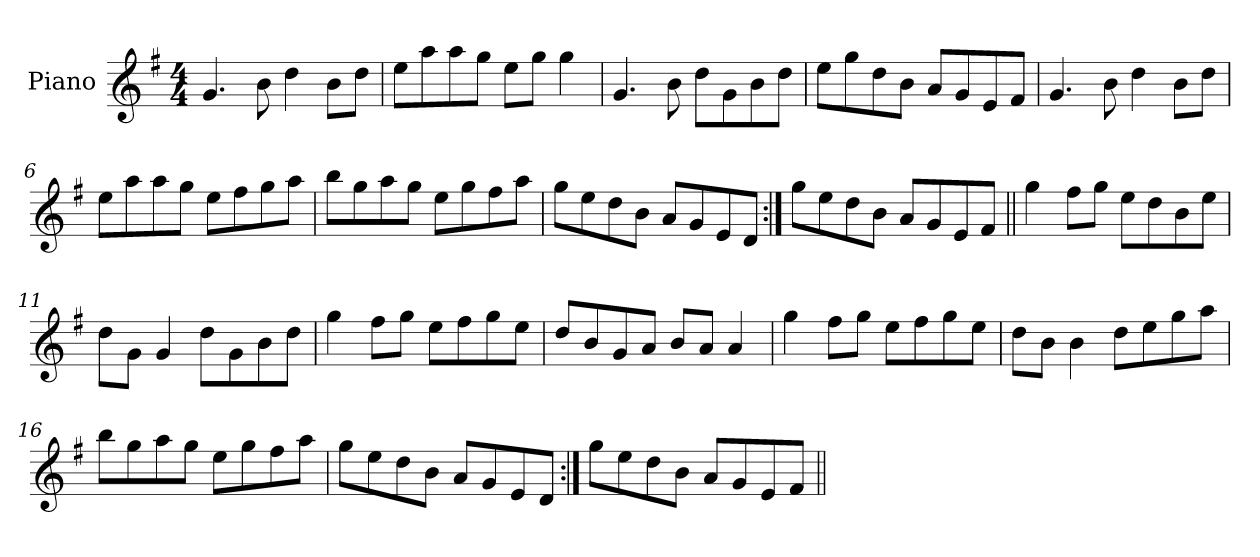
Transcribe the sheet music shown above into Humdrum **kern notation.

**kern
*part1
*staff1
*I"Piano
*I'Pno
*clefG2
*k[f#]
*G:
*M4/4
=1
4.g/
8b\
4dd\
8b\L
8dd\J
=2
8ee\L
8aa\
8aa\
8gg\J
8ee\L
8gg\J
4gg\
=3
4.g/
8b\
8dd\L
8g\
8b\
8dd\J
=4
8ee\L
8gg\
8dd\
8b\J
8a/L
8g/
8e/
8f#/J
=5
4.g/
8b\
4dd\
8b\L
8dd\J
!!LO:LB:g=z
=6
8ee\L
8aa\
8aa\
8gg\J
8ee\L
8ff#\
8gg\
8aa\J
=7
8bb\L
8gg\
8aa\
8gg\J
8ee\L
8gg\
8ff#\
8aa\J
=8
8gg\L
8ee\
8dd\
8b\J
8a/L
8g/
8e/
8d/J
=9:|!
8gg\L
8ee\
8dd\
8b\J
8a/L
8g/
8e/
8f#/J
!!LO:LB:g=z
=10||
4gg\
8ff#\L
8gg\J
8ee\L
8dd\
8b\
8ee\J
=11
8dd\L
8g\J
4g/
8dd\L
8g\
8b\
8dd\J
=12
4gg\
8ff#\L
8gg\J
8ee\L
8ff#\
8gg\
8ee\J
=13
8dd/L
8b/
8g/
8a/J
8b/L
8a/J
4a/
=14
4gg\
8ff#\L
8gg\J
8ee\L
8ff#\
8gg\
8ee\J
!!LO:LB:g=z
=15
8dd\L
8b\J
4b\
8dd\L
8ee\
8gg\
8aa\J
=16
8bb\L
8gg\
8aa\
8gg\J
8ee\L
8gg\
8ff#\
8aa\J
=17
8gg\L
8ee\
8dd\
8b\J
8a/L
8g/
8e/
8d/J
=18:|!
8gg\L
8ee\
8dd\
8b\J
8a/L
8g/
8e/
8f#/J
=||
*-
